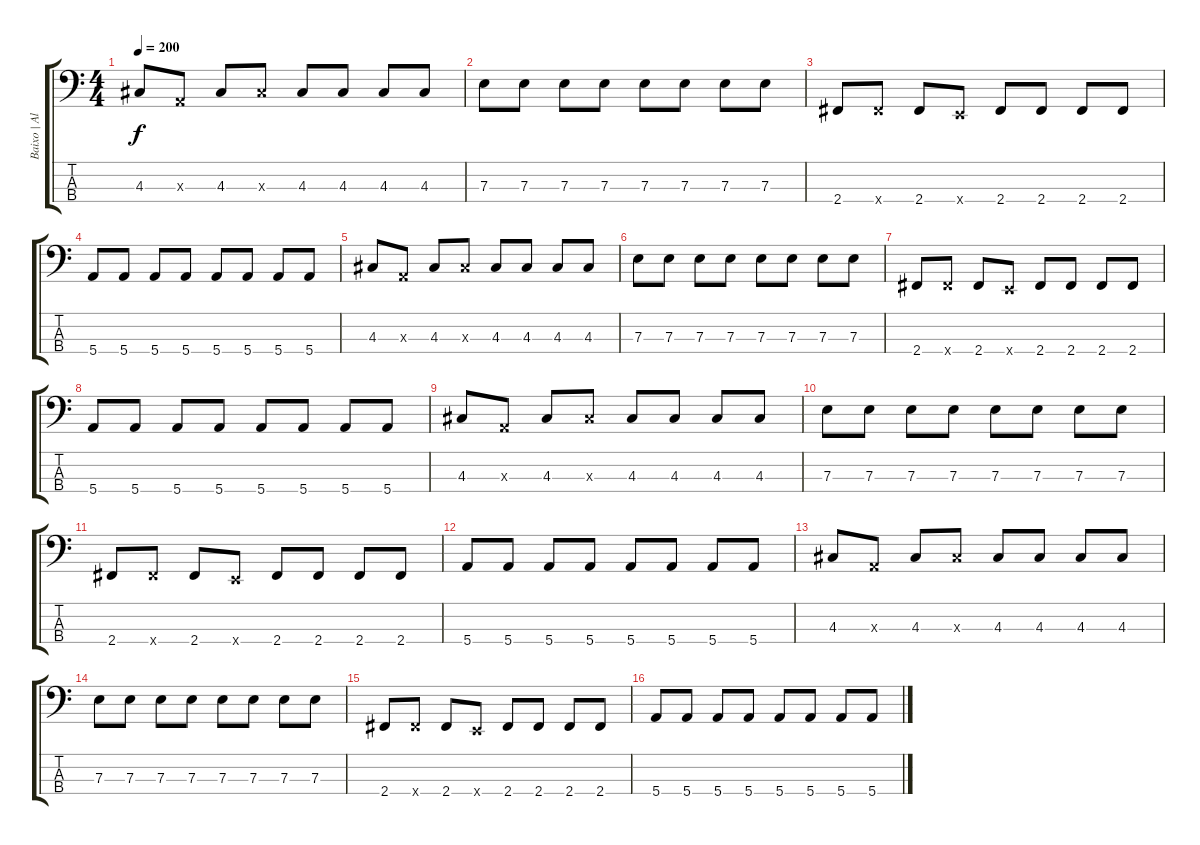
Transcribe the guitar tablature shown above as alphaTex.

\track ("Baixo | Alyand" "Baixo | Al") {instrument electricbasspick}
\staff {score tabs}
\tuning (G2 D2 A1 E1) {hide}
\ts (4 4)
\tempo 200
\clef f4
\ks c
4.3.8{dy f} 0.3{x}.8 4.3.8 4.3{x}.8 4.3.8 4.3.8 4.3.8 4.3.8 |
7.3.8 7.3.8 7.3.8 7.3.8 7.3.8 7.3.8 7.3.8 7.3.8 |
2.4.8 2.4{x}.8 2.4.8 0.4{x}.8 2.4.8 2.4.8 2.4.8 2.4.8 |
5.4.8 5.4.8 5.4.8 5.4.8 5.4.8 5.4.8 5.4.8 5.4.8 |
4.3.8 0.3{x}.8 4.3.8 4.3{x}.8 4.3.8 4.3.8 4.3.8 4.3.8 |
7.3.8 7.3.8 7.3.8 7.3.8 7.3.8 7.3.8 7.3.8 7.3.8 |
2.4.8 2.4{x}.8 2.4.8 0.4{x}.8 2.4.8 2.4.8 2.4.8 2.4.8 |
5.4.8 5.4.8 5.4.8 5.4.8 5.4.8 5.4.8 5.4.8 5.4.8 |
4.3.8 0.3{x}.8 4.3.8 4.3{x}.8 4.3.8 4.3.8 4.3.8 4.3.8 |
7.3.8 7.3.8 7.3.8 7.3.8 7.3.8 7.3.8 7.3.8 7.3.8 |
2.4.8 2.4{x}.8 2.4.8 0.4{x}.8 2.4.8 2.4.8 2.4.8 2.4.8 |
5.4.8 5.4.8 5.4.8 5.4.8 5.4.8 5.4.8 5.4.8 5.4.8 |
4.3.8 0.3{x}.8 4.3.8 4.3{x}.8 4.3.8 4.3.8 4.3.8 4.3.8 |
7.3.8 7.3.8 7.3.8 7.3.8 7.3.8 7.3.8 7.3.8 7.3.8 |
2.4.8 2.4{x}.8 2.4.8 0.4{x}.8 2.4.8 2.4.8 2.4.8 2.4.8 |
5.4.8 5.4.8 5.4.8 5.4.8 5.4.8 5.4.8 5.4.8 5.4.8
